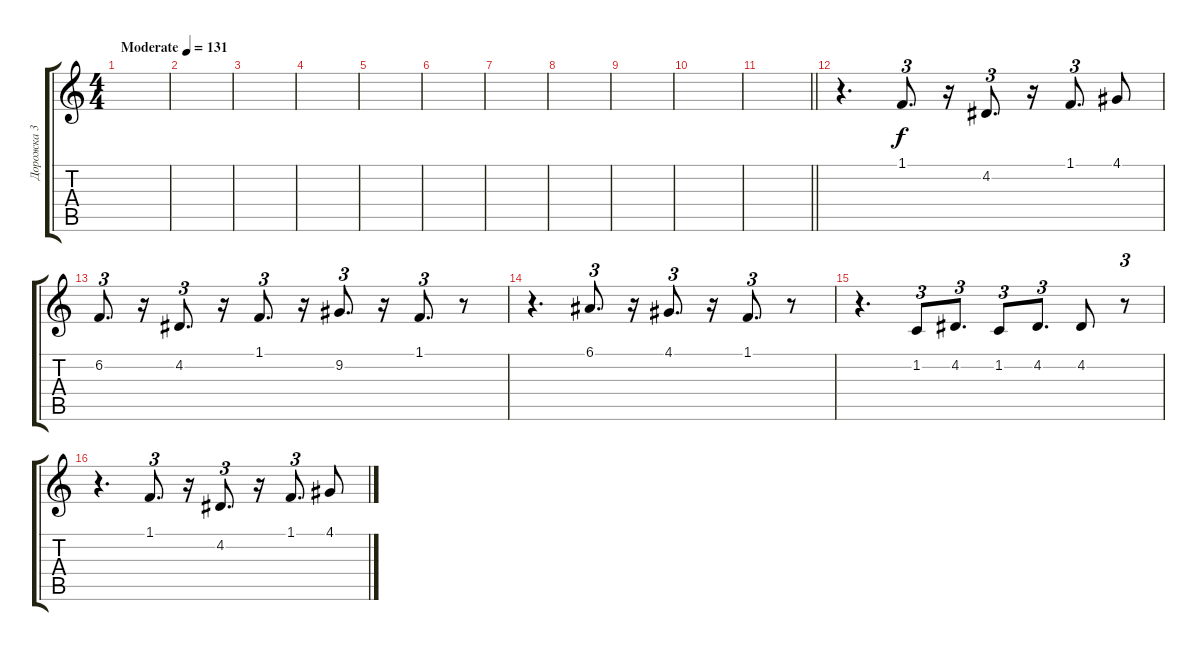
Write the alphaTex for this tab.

\track ("Дорожка 3" "Дорожка 3") {instrument electricpiano2}
\staff {score tabs}
\tuning (E4 B3 G3 D3 A2 E2) {hide}
\ts (4 4)
\tempo (131 "Moderate")
\clef g2
\ks c
|
|
|
|
|
|
|
|
|
|
\barLineRight lightlight
|
r.4{d} 1.1.8{d tu (3 2)} r.16 4.2.8{d tu (3 2)} r.16 1.1.8{d tu (3 2)} 4.1.8 |
6.2.8{d tu (3 2) dy f} r.16 4.2.8{d tu (3 2)} r.16 1.1.8{d tu (3 2)} r.16 9.2.8{d tu (3 2)} r.16 1.1.8{d tu (3 2)} r.8 |
r.4{d} 6.1.8{d tu (3 2)} r.16 4.1.8{d tu (3 2)} r.16 1.1.8{d tu (3 2)} r.8 |
r.4{d} 1.2.8{tu (3 2)} 4.2.8{d tu (3 2)} 1.2.8{tu (3 2)} 4.2.8{d tu (3 2)} 4.2.8 r.8{tu (3 2)} |
r.4{d} 1.1.8{d tu (3 2)} r.16 4.2.8{d tu (3 2)} r.16 1.1.8{d tu (3 2)} 4.1.8
